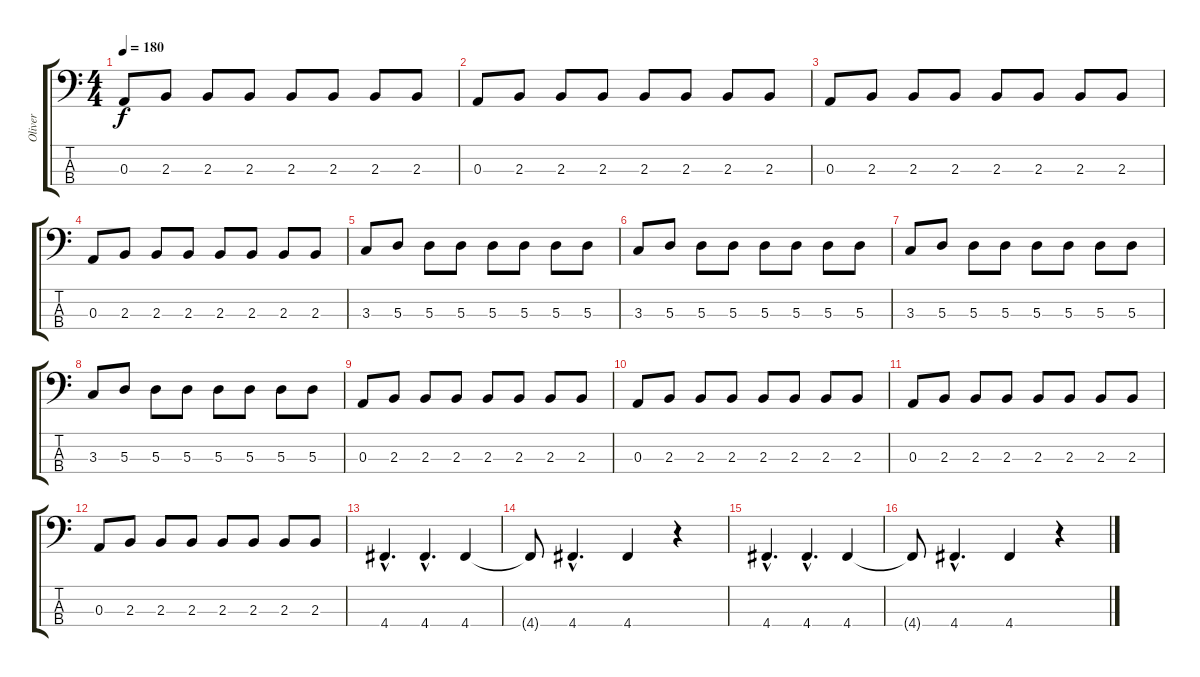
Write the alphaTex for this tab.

\track ("Oliver" "Oliver") {instrument electricbasspick}
\staff {score tabs}
\tuning (G2 D2 A1 D1) {hide}
\ts (4 4)
\tempo 180
\clef f4
\ks c
0.3.8{dy f} 2.3.8 2.3.8 2.3.8 2.3.8 2.3.8 2.3.8 2.3.8 |
0.3.8 2.3.8 2.3.8 2.3.8 2.3.8 2.3.8 2.3.8 2.3.8 |
0.3.8 2.3.8 2.3.8 2.3.8 2.3.8 2.3.8 2.3.8 2.3.8 |
0.3.8 2.3.8 2.3.8 2.3.8 2.3.8 2.3.8 2.3.8 2.3.8 |
3.3.8 5.3.8 5.3.8 5.3.8 5.3.8 5.3.8 5.3.8 5.3.8 |
3.3.8 5.3.8 5.3.8 5.3.8 5.3.8 5.3.8 5.3.8 5.3.8 |
3.3.8 5.3.8 5.3.8 5.3.8 5.3.8 5.3.8 5.3.8 5.3.8 |
3.3.8 5.3.8 5.3.8 5.3.8 5.3.8 5.3.8 5.3.8 5.3.8 |
0.3.8 2.3.8 2.3.8 2.3.8 2.3.8 2.3.8 2.3.8 2.3.8 |
0.3.8 2.3.8 2.3.8 2.3.8 2.3.8 2.3.8 2.3.8 2.3.8 |
0.3.8 2.3.8 2.3.8 2.3.8 2.3.8 2.3.8 2.3.8 2.3.8 |
0.3.8 2.3.8 2.3.8 2.3.8 2.3.8 2.3.8 2.3.8 2.3.8 |
4.4{hac}.4{d} 4.4{hac}.4{d} 4.4.4 |
4.4{t}.8 4.4{hac}.4{d} 4.4.4 r.4 |
4.4{hac}.4{d} 4.4{hac}.4{d} 4.4.4 |
4.4{t}.8 4.4{hac}.4{d} 4.4.4 r.4
